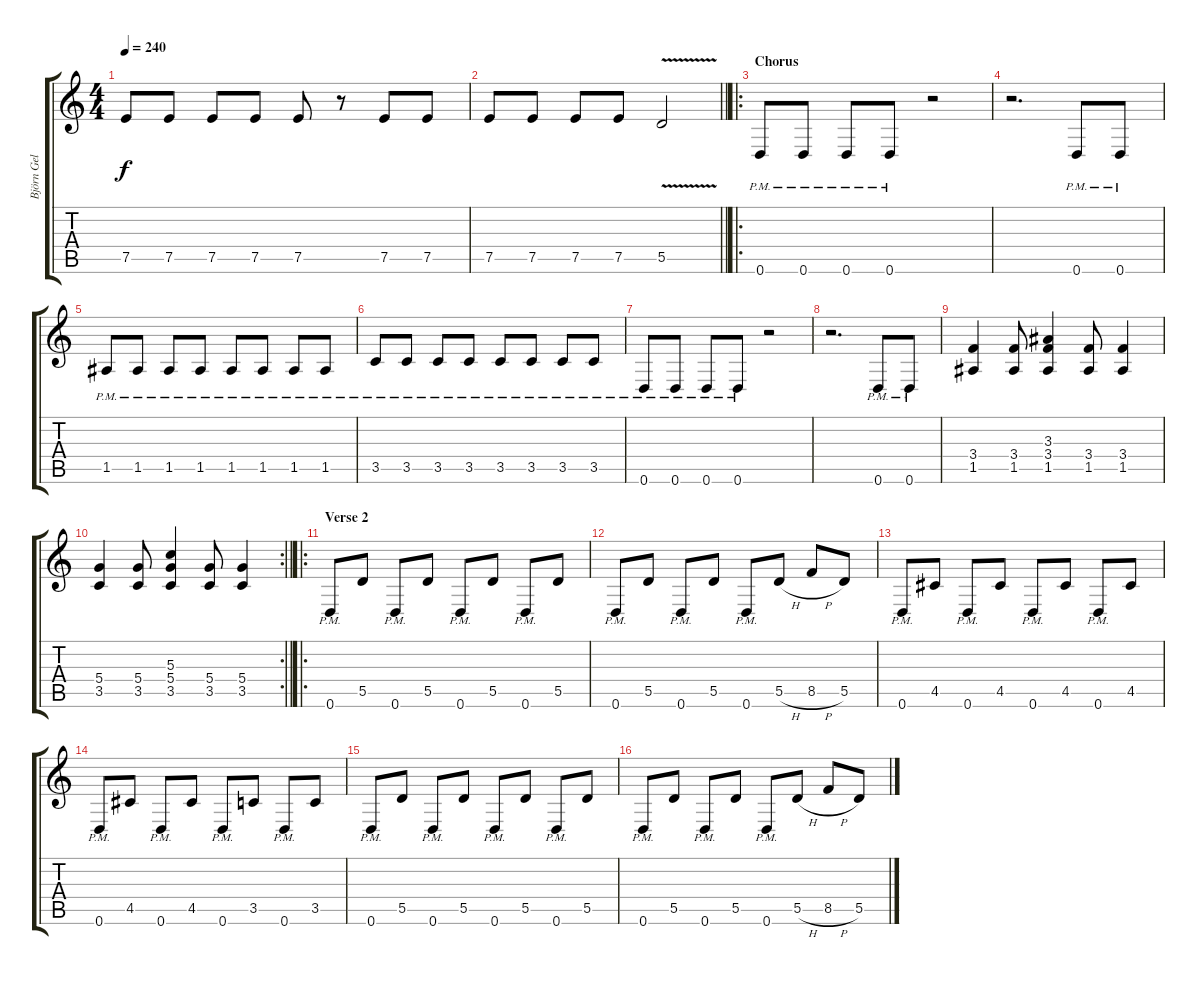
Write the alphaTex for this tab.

\track (" Björn Gelotte" " Björn Gel") {instrument overdrivenguitar}
\staff {score tabs}
\tuning (E4 B3 G3 D3 A2 D2) {hide}
\ts (4 4)
\tempo 240
\clef g2
\ks c
7.5.8{dy f} 7.5.8 7.5.8 7.5.8 7.5.8 r.8 7.5.8 7.5.8 |
\barLineRight lightlight
7.5.8 7.5.8 7.5.8 7.5.8 5.5{v}.2 |
\ro
\section ("" "Chorus")
0.6{pm}.8 0.6{pm}.8 0.6{pm}.8 0.6{pm}.8 r.2 |
r.2{d} 0.6{pm}.8 0.6{pm}.8 |
1.5{pm}.8 1.5{pm}.8 1.5{pm}.8 1.5{pm}.8 1.5{pm}.8 1.5{pm}.8 1.5{pm}.8 1.5{pm}.8 |
3.5{pm}.8 3.5{pm}.8 3.5{pm}.8 3.5{pm}.8 3.5{pm}.8 3.5{pm}.8 3.5{pm}.8 3.5{pm}.8 |
0.6{pm}.8 0.6{pm}.8 0.6{pm}.8 0.6{pm}.8 r.2 |
r.2{d} 0.6{pm}.8 0.6{pm}.8 |
(3.4 1.5).4 (3.4 1.5).8 (3.3 3.4 1.5).4 (3.4 1.5).8 (3.4 1.5).4 |
\rc 2
\barLineRight lightlight
(5.4 3.5).4 (5.4 3.5).8 (5.3 5.4 3.5).4 (5.4 3.5).8 (5.4 3.5).4 |
\ro
\section ("" "Verse 2")
0.6{pm}.8 5.5.8 0.6{pm}.8 5.5.8 0.6{pm}.8 5.5.8 0.6{pm}.8 5.5.8 |
0.6{pm}.8 5.5.8 0.6{pm}.8 5.5.8 0.6{pm}.8 5.5{h}.8 8.5{h}.8 5.5.8 |
0.6{pm}.8 4.5.8 0.6{pm}.8 4.5.8 0.6{pm}.8 4.5.8 0.6{pm}.8 4.5.8 |
0.6{pm}.8 4.5.8 0.6{pm}.8 4.5.8 0.6{pm}.8 3.5.8 0.6{pm}.8 3.5.8 |
0.6{pm}.8 5.5.8 0.6{pm}.8 5.5.8 0.6{pm}.8 5.5.8 0.6{pm}.8 5.5.8 |
0.6{pm}.8 5.5.8 0.6{pm}.8 5.5.8 0.6{pm}.8 5.5{h}.8 8.5{h}.8 5.5.8
